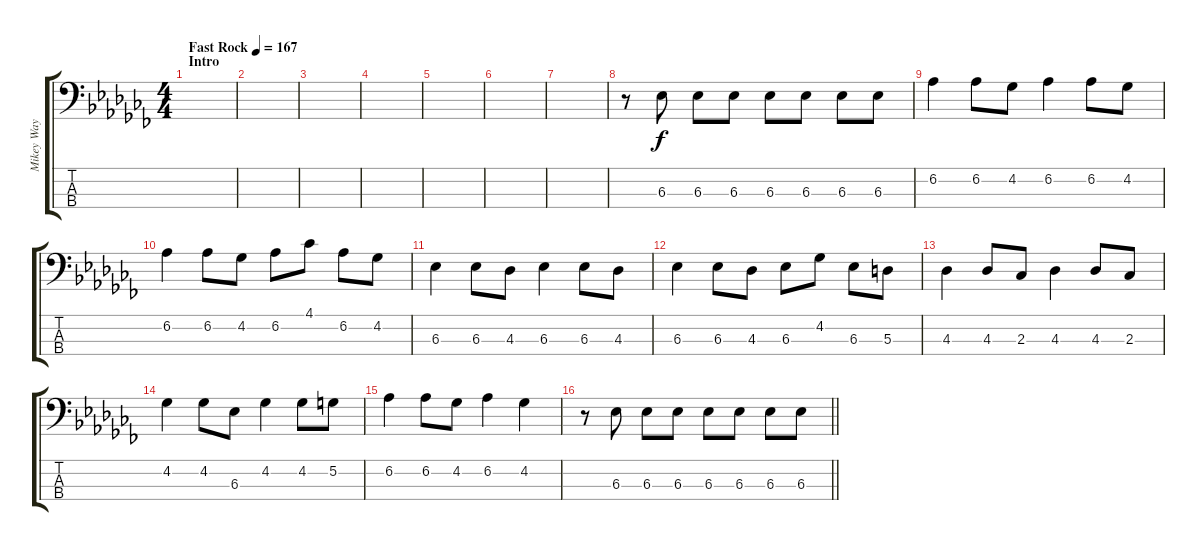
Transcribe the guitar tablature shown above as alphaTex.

\track ("Mikey Way" "Mikey Way") {instrument electricbassfinger}
\staff {score tabs}
\tuning (G2 D2 A1 E1) {hide}
\ts (4 4)
\section ("" "Intro")
\tempo (167 "Fast Rock")
\clef f4
\ks abminor
|
|
|
|
|
|
|
r.8 6.3.8 6.3.8 6.3.8 6.3.8 6.3.8 6.3.8 6.3.8 |
6.2.4 6.2.8 4.2.8 6.2.4 6.2.8 4.2.8 |
6.2.4 6.2.8 4.2.8 6.2.8 4.1.8 6.2.8 4.2.8 |
6.3.4 6.3.8 4.3.8 6.3.4 6.3.8 4.3.8 |
6.3.4 6.3.8 4.3.8 6.3.8 4.2.8 6.3.8 5.3.8 |
4.3.4 4.3.8 2.3.8 4.3.4 4.3.8 2.3.8 |
4.2.4 4.2.8 6.3.8 4.2.4 4.2.8 5.2.8 |
6.2.4 6.2.8 4.2.8 6.2.4 4.2.4 |
\barLineRight lightlight
r.8 6.3.8 6.3.8 6.3.8 6.3.8 6.3.8 6.3.8 6.3.8
